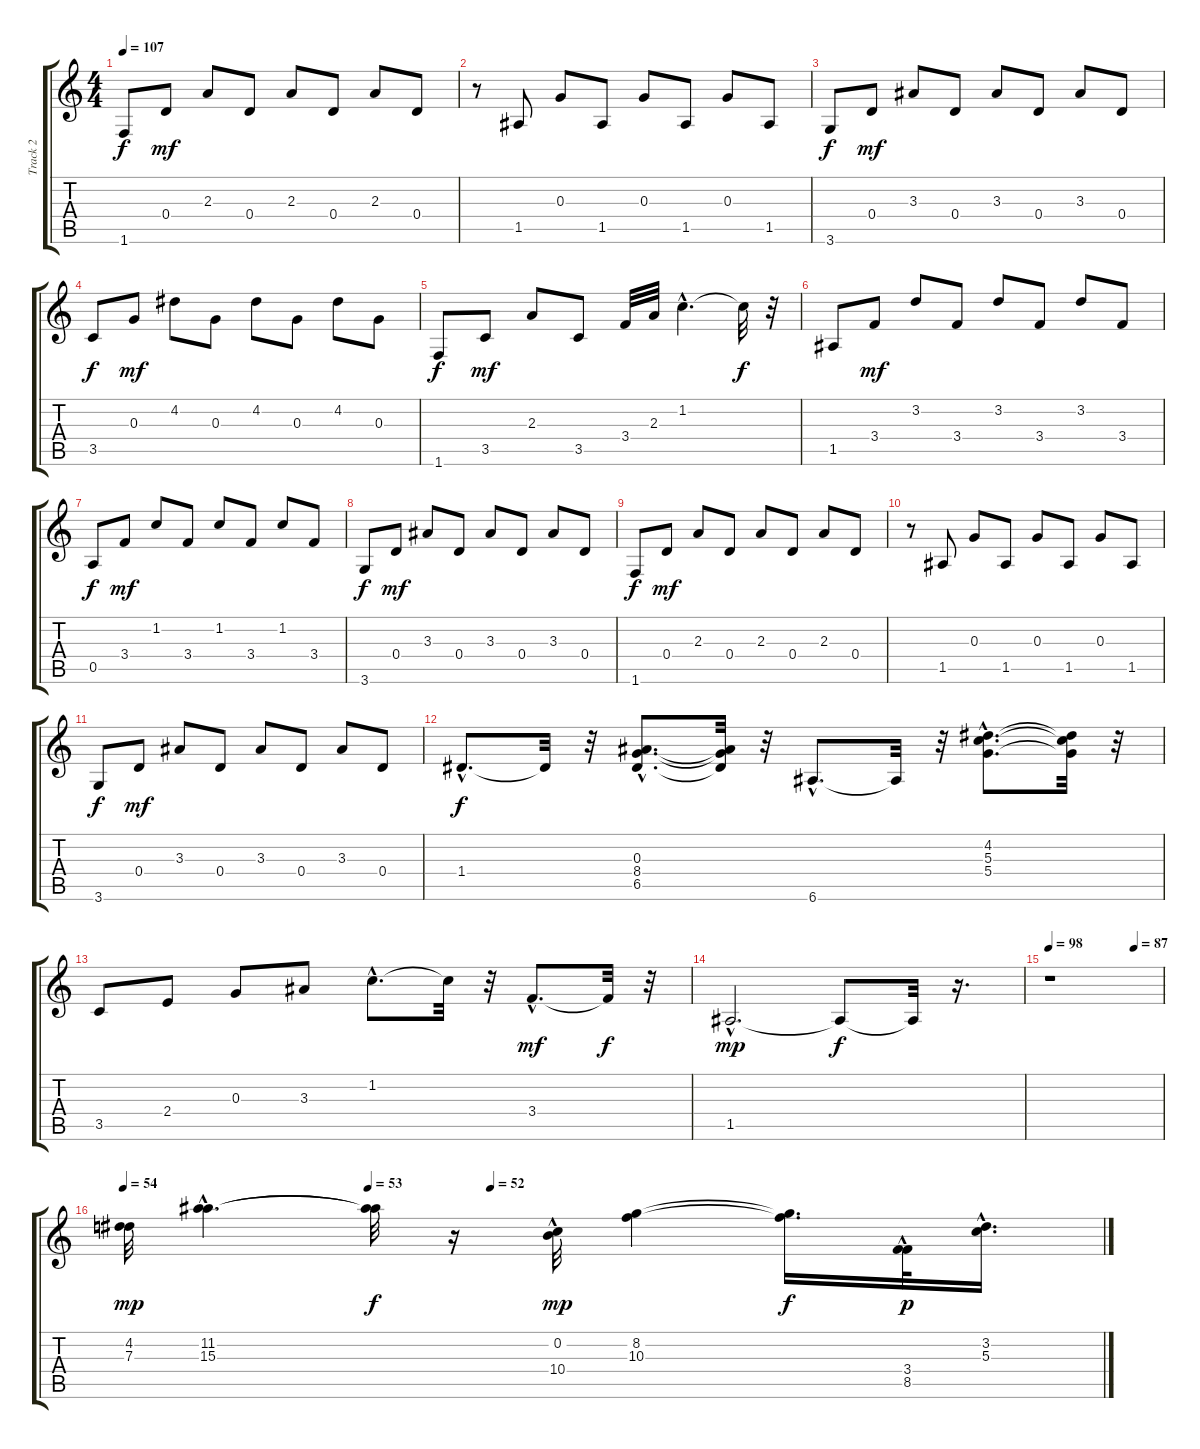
\track ("Track 2" "Track 2") {instrument acousticguitarsteel}
\staff {score tabs}
\tuning (E4 B3 G3 D3 A2 E2) {hide}
\ts (4 4)
\tempo 107
\clef g2
\ks c
1.6.8{dy f} 0.4.8{dy mf} 2.3.8 0.4.8 2.3.8 0.4.8 2.3.8 0.4.8 |
r.8 1.5.8 0.3.8 1.5.8 0.3.8 1.5.8 0.3.8 1.5.8 |
3.6.8{dy f} 0.4.8{dy mf} 3.3.8 0.4.8 3.3.8 0.4.8 3.3.8 0.4.8 |
3.5.8{dy f} 0.3.8{dy mf} 4.2.8 0.3.8 4.2.8 0.3.8 4.2.8 0.3.8 |
1.6.8{dy f} 3.5.8{dy mf} 2.3.8 3.5.8 3.4.32 2.3.32 1.2{hac}.4{d} 1.2{t}.32{dy f} r.32 |
1.5.8 3.4.8{dy mf} 3.2.8 3.4.8 3.2.8 3.4.8 3.2.8 3.4.8 |
0.5.8{dy f} 3.4.8{dy mf} 1.2.8 3.4.8 1.2.8 3.4.8 1.2.8 3.4.8 |
3.6.8{dy f} 0.4.8{dy mf} 3.3.8 0.4.8 3.3.8 0.4.8 3.3.8 0.4.8 |
1.6.8{dy f} 0.4.8{dy mf} 2.3.8 0.4.8 2.3.8 0.4.8 2.3.8 0.4.8 |
r.8 1.5.8 0.3.8 1.5.8 0.3.8 1.5.8 0.3.8 1.5.8 |
3.6.8{dy f} 0.4.8{dy mf} 3.3.8 0.4.8 3.3.8 0.4.8 3.3.8 0.4.8 |
1.4{hac}.8{d dy f} 1.4{t}.32 r.32 (0.3{hac} 8.4{hac} 6.5{hac}).8{d} (0.3{t} 8.4{t} 6.5{t}).32 r.32 6.6{hac}.8{d} 6.6{t}.32 r.32 (4.2{hac} 5.3{hac} 5.4{hac}).8{d} (4.2{t} 5.3{t} 5.4{t}).32 r.32 |
3.5.8 2.4.8 0.3.8 3.3.8 1.2{hac}.8{d} 1.2{t}.32 r.32 3.4{hac}.8{d dy mf} 3.4{t}.32{dy f} r.32 |
1.5{hac}.2{d dy mp} 1.5{t}.8{dy f} 1.5{t}.32 r.16{d} |
\tempo 98
\tempo (87 0.75)
r.1 |
\tempo 54
\tempo (53 0.25)
\tempo (52 0.375)
(4.2 7.3).32{dy mp} (11.2{hac} 15.3{hac}).4{d} (11.2{t} 15.3{t}).32{dy f} r.16 (0.2{hac} 10.4{hac}).32{dy mp} (8.2 10.3).4 (8.2{t} 10.3{t}).16{d dy f} (3.4{hac} 8.5{hac}).32{dy p} (3.2{hac} 5.3{hac}).16{d}
